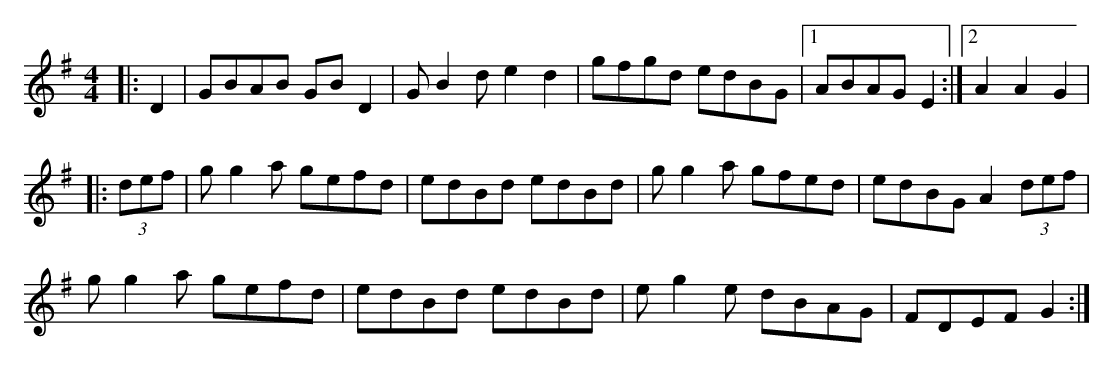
X:1
M:4/4
K:G
|:D2|GBAB GB D2|GB2d e2 d2|gfgd edBG|1 ABAG E2:|2 A2 A2 G2|
|:(3def|gg2a gefd|edBd edBd|gg2a gfed|edBG A2 (3def|
gg2a gefd|edBd edBd|eg2e dBAG|FDEF G2:|
